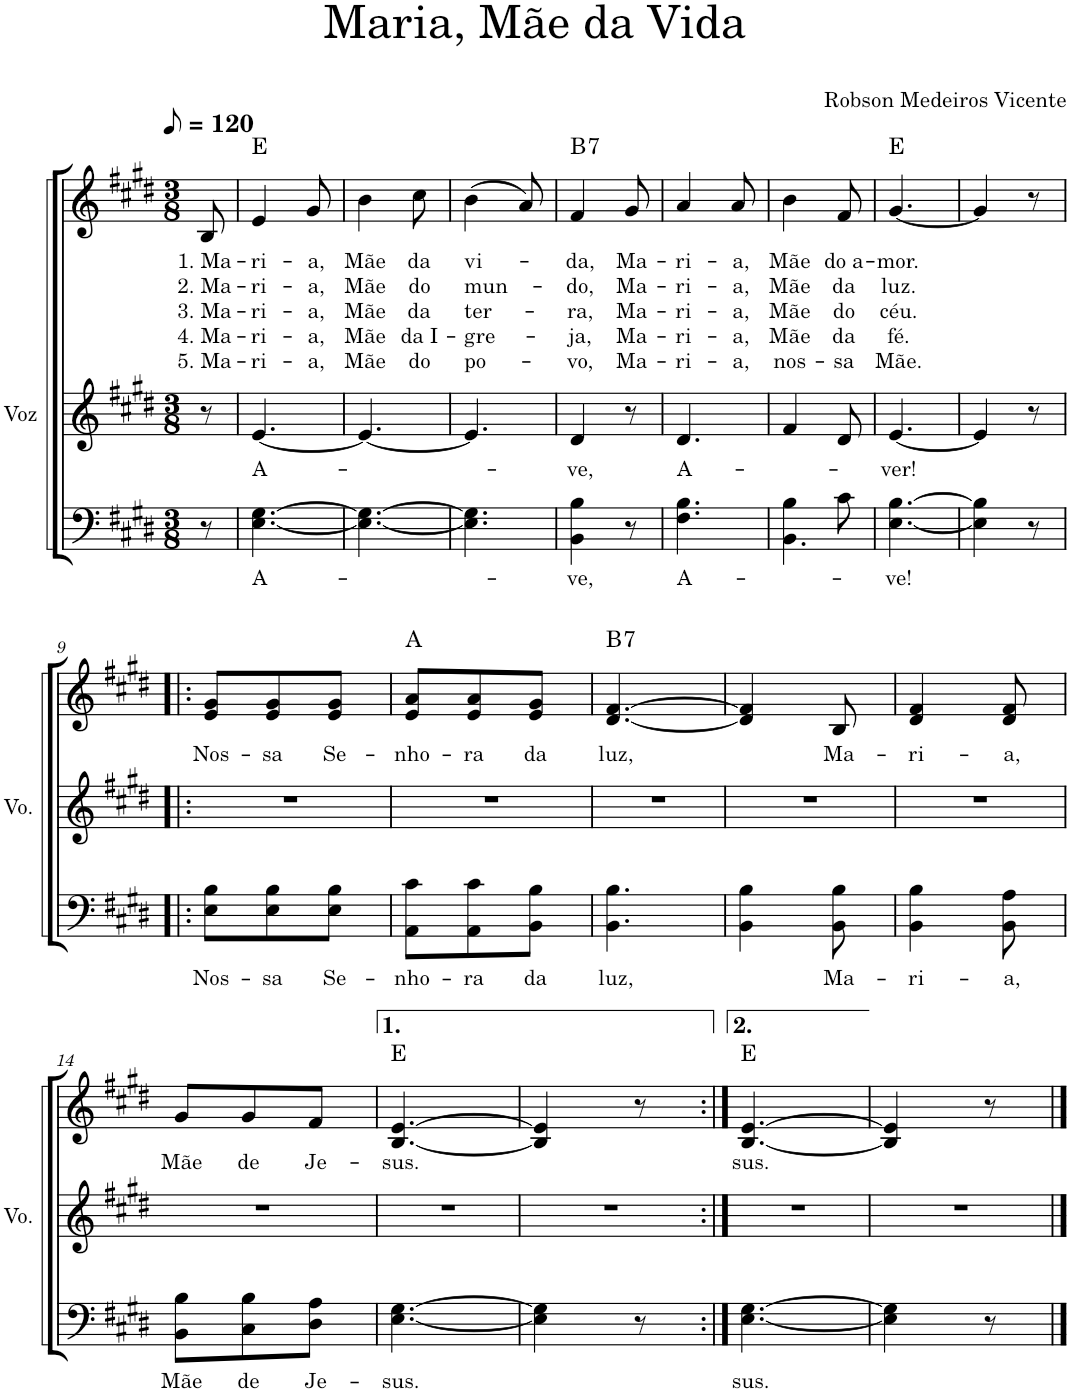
**kern	**text	**kern	**text	**kern	**text	**text	**text	**text	**text	**harte
*part3	*part3	*part2	*part2	*part1	*part1	*part1	*part1	*part1	*part1	*part1
*staff3	*staff3	*staff2	*staff2	*staff1	*staff1	*staff1	*staff1	*staff1	*staff1	*
*I"Voz 3	*	*I"Voz	*	*I"Voz 1	*	*	*	*	*	*
*	*	*I'Vo.	*	*	*	*	*	*	*	*
*clefF4	*	*clefG2	*	*clefG2	*	*	*	*	*	*
*k[f#c#g#d#]	*	*k[f#c#g#d#]	*	*k[f#c#g#d#]	*	*	*	*	*	*
*M3/8	*	*M3/8	*	*M3/8	*	*	*	*	*	*
*MM60	*	*MM60	*	*MM60	*	*	*	*	*	*
=	=	=	=	=	=	=	=	=	=	=
!	!	!	!	!	!LO:LY:b	!LO:LY:b	!LO:LY:b	!LO:LY:b	!LO:LY:b	!
8r	.	8r	.	8B/	1. Ma-	2. Ma-	3. Ma-	4. Ma-	5. Ma-	.
=1	=1	=1	=1	=1	=1	=1	=1	=1	=1	=1
!	!LO:LY:b	!	!LO:LY:b	!	!LO:LY:b	!LO:LY:b	!LO:LY:b	!LO:LY:b	!LO:LY:b	!
[4.E\ [4.G#\	A-	[4.e/	A-	4e/	-ri-	-ri-	-ri-	-ri-	-ri-	E:maj
!	!	!	!	!	!LO:LY:b	!LO:LY:b	!LO:LY:b	!LO:LY:b	!LO:LY:b	!
.	.	.	.	8g#/	-a,	-a,	-a,	-a,	-a,	.
=2	=2	=2	=2	=2	=2	=2	=2	=2	=2	=2
!	!	!	!	!	!LO:LY:b	!LO:LY:b	!LO:LY:b	!LO:LY:b	!LO:LY:b	!
4.E\_ 4.G#\_	.	4.e/_	.	4b\	Mãe	Mãe	Mãe	Mãe	Mãe	.
!	!	!	!	!	!LO:LY:b	!LO:LY:b	!LO:LY:b	!LO:LY:b	!LO:LY:b	!
.	.	.	.	8cc#\	da	do	da	da I-	do	.
=3	=3	=3	=3	=3	=3	=3	=3	=3	=3	=3
!	!	!	!	!	!LO:LY:b	!LO:LY:b	!LO:LY:b	!LO:LY:b	!LO:LY:b	!
4.E\] 4.G#\]	.	4.e/]	.	(4b\	vi-	mun-	ter-	-gre-	po-	.
.	.	.	.	8a/)	.	.	.	.	.	.
=4	=4	=4	=4	=4	=4	=4	=4	=4	=4	=4
!	!LO:LY:b	!	!LO:LY:b	!	!LO:LY:b	!LO:LY:b	!LO:LY:b	!LO:LY:b	!LO:LY:b	!LO:H:kt=7
4BB\ 4B\	-ve,	4d#/	-ve,	4f#/	-da,	-do,	-ra,	-ja,	-vo,	B:7
!	!	!	!	!	!LO:LY:b	!LO:LY:b	!LO:LY:b	!LO:LY:b	!LO:LY:b	!
8r	.	8r	.	8g#/	Ma-	Ma-	Ma-	Ma-	Ma-	.
=5	=5	=5	=5	=5	=5	=5	=5	=5	=5	=5
!	!LO:LY:b	!	!LO:LY:b	!	!LO:LY:b	!LO:LY:b	!LO:LY:b	!LO:LY:b	!LO:LY:b	!
4.F#\ 4.B\	A-	4.d#/	A-	4a/	-ri-	-ri-	-ri-	-ri-	-ri-	.
!	!	!	!	!	!LO:LY:b	!LO:LY:b	!LO:LY:b	!LO:LY:b	!LO:LY:b	!
.	.	.	.	8a/	-a,	-a,	-a,	-a,	-a,	.
=6	=6	=6	=6	=6	=6	=6	=6	=6	=6	=6
*^	*	*	*	*	*	*	*	*	*	*
!	!	!	!	!	!	!LO:LY:b	!LO:LY:b	!LO:LY:b	!LO:LY:b	!LO:LY:b	!
4B\	4.BB\	.	4f#/	.	4b\	Mãe	Mãe	Mãe	Mãe	nos-	.
!	!	!	!	!	!	!LO:LY:b	!LO:LY:b	!LO:LY:b	!LO:LY:b	!LO:LY:b	!
8c#\	.	.	8d#/	.	8f#/	do a-	da	do	da	-sa	.
*v	*v	*	*	*	*	*	*	*	*	*	*
=7	=7	=7	=7	=7	=7	=7	=7	=7	=7	=7
!	!LO:LY:b	!	!LO:LY:b	!	!LO:LY:b	!LO:LY:b	!LO:LY:b	!LO:LY:b	!LO:LY:b	!
[4.E\ [4.B\	-ve!	[4.e/	-ver!	[4.g#/	-mor.	luz.	céu.	fé.	Mãe.	E:maj
=8	=8	=8	=8	=8	=8	=8	=8	=8	=8	=8
4E\] 4B\]	.	4e/]	.	4g#/]	.	.	.	.	.	.
8r	.	8r	.	8r	.	.	.	.	.	.
!!LO:LB:g=z
=9!|:	=9!|:	=9!|:	=9!|:	=9!|:	=9!|:	=9!|:	=9!|:	=9!|:	=9!|:	=9!|:
!	!LO:LY:b	!	!	!	!LO:LY:b	!	!	!	!	!
8E\ 8B\L	Nos-	4.r	.	8e/ 8g#/L	Nos-	.	.	.	.	.
!	!LO:LY:b	!	!	!	!LO:LY:b	!	!	!	!	!
8E\ 8B\	-sa	.	.	8e/ 8g#/	-sa	.	.	.	.	.
!	!LO:LY:b	!	!	!	!LO:LY:b	!	!	!	!	!
8E\ 8B\J	Se-	.	.	8e/ 8g#/J	Se-	.	.	.	.	.
=10	=10	=10	=10	=10	=10	=10	=10	=10	=10	=10
!	!LO:LY:b	!	!	!	!LO:LY:b	!	!	!	!	!
8AA\ 8c#\L	-nho-	4.r	.	8e/ 8a/L	-nho-	.	.	.	.	A:maj
!	!LO:LY:b	!	!	!	!LO:LY:b	!	!	!	!	!
8AA\ 8c#\	-ra	.	.	8e/ 8a/	-ra	.	.	.	.	.
!	!LO:LY:b	!	!	!	!LO:LY:b	!	!	!	!	!
8BB\ 8B\J	da	.	.	8e/ 8g#/J	da	.	.	.	.	.
=11	=11	=11	=11	=11	=11	=11	=11	=11	=11	=11
!	!LO:LY:b	!	!	!	!LO:LY:b	!	!	!	!	!LO:H:kt=7
4.BB\ 4.B\	luz,	4.r	.	[4.d#/ [4.f#/	luz,	.	.	.	.	B:7
=12	=12	=12	=12	=12	=12	=12	=12	=12	=12	=12
4BB\ 4B\	.	4.r	.	4d#/] 4f#/]	.	.	.	.	.	.
!	!LO:LY:b	!	!	!	!LO:LY:b	!	!	!	!	!
8BB\ 8B\	Ma-	.	.	8B/	Ma-	.	.	.	.	.
=13	=13	=13	=13	=13	=13	=13	=13	=13	=13	=13
!	!LO:LY:b	!	!	!	!LO:LY:b	!	!	!	!	!
4BB\ 4B\	-ri-	4.r	.	4d#/ 4f#/	-ri-	.	.	.	.	.
!	!LO:LY:b	!	!	!	!LO:LY:b	!	!	!	!	!
8BB\ 8A\	-a,	.	.	8d#/ 8f#/	-a,	.	.	.	.	.
!!LO:LB:g=z
=14	=14	=14	=14	=14	=14	=14	=14	=14	=14	=14
!	!LO:LY:b	!	!	!	!LO:LY:b	!	!	!	!	!
8BB\ 8B\L	Mãe	4.r	.	8g#/L	Mãe	.	.	.	.	.
!	!LO:LY:b	!	!	!	!LO:LY:b	!	!	!	!	!
8C#\ 8B\	de	.	.	8g#/	de	.	.	.	.	.
!	!LO:LY:b	!	!	!	!LO:LY:b	!	!	!	!	!
8D#\ 8A\J	Je-	.	.	8f#/J	Je-	.	.	.	.	.
=15	=15	=15	=15	=15	=15	=15	=15	=15	=15	=15
!	!LO:LY:b	!	!	!	!LO:LY:b	!	!	!	!	!
[4.E\ [4.G#\	-sus.	4.r	.	[4.B/ [4.e/	-sus.	.	.	.	.	E:maj
=16	=16	=16	=16	=16	=16	=16	=16	=16	=16	=16
4E\] 4G#\]	.	4.r	.	4B/] 4e/]	.	.	.	.	.	.
8r	.	.	.	8r	.	.	.	.	.	.
=17:|!	=17:|!	=17:|!	=17:|!	=17:|!	=17:|!	=17:|!	=17:|!	=17:|!	=17:|!	=17:|!
!	!LO:LY:b	!	!	!	!LO:LY:b	!	!	!	!	!
[4.E\ [4.G#\	sus.	4.r	.	[4.B/ [4.e/	sus.	.	.	.	.	E:maj
=18	=18	=18	=18	=18	=18	=18	=18	=18	=18	=18
4E\] 4G#\]	.	4.r	.	4B/] 4e/]	.	.	.	.	.	.
8r	.	.	.	8r	.	.	.	.	.	.
==	==	==	==	==	==	==	==	==	==	==
*-	*-	*-	*-	*-	*-	*-	*-	*-	*-	*-
